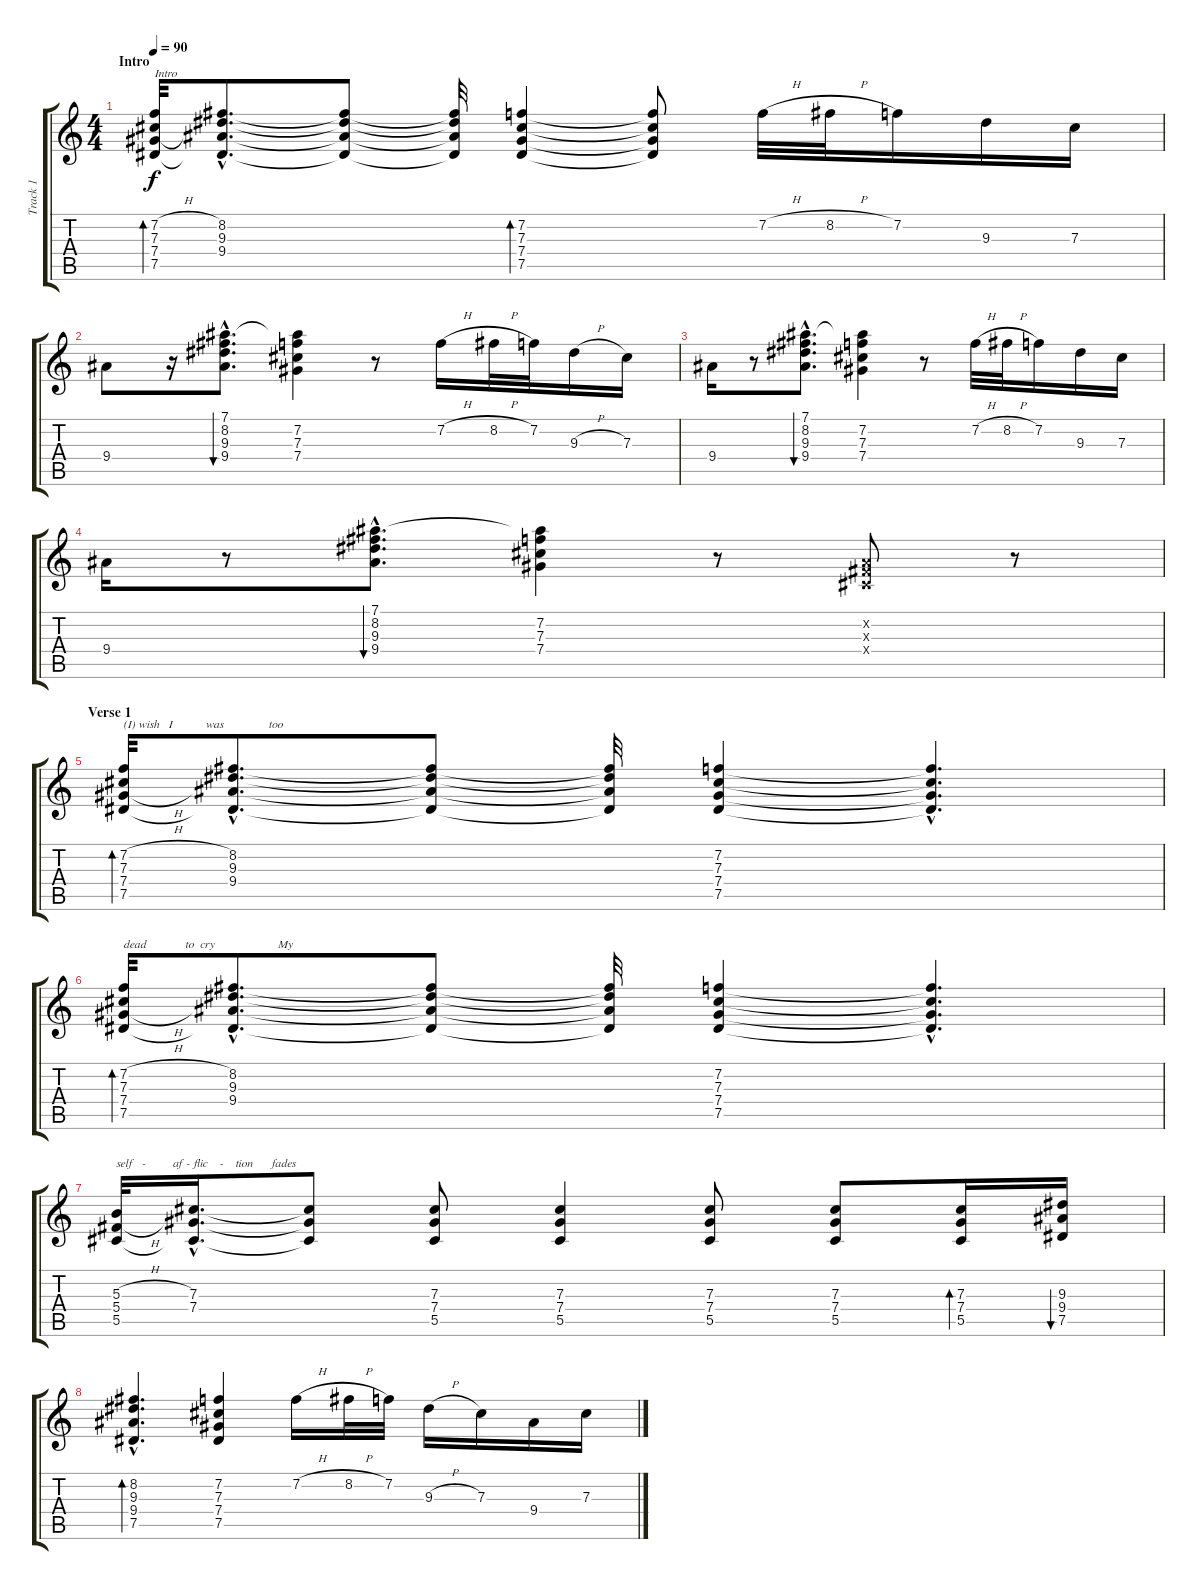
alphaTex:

\track ("Track 1" "Track 1") {instrument acousticguitarsteel}
\staff {score tabs}
\tuning (Eb4 Bb3 Gb3 Db3 Ab2 Eb2) {hide}
\ts (4 4)
\section ("" "Intro")
\tempo 90
\clef g2
\ks c
(7.2{h} 7.3{h} 7.4{h} 7.5).32{bd 60 txt "Intro" dy f instrument acousticguitarsteel} (8.2{hac} 9.3{hac} 9.4{hac} 7.5{hac t}).8{d} (8.2{t} 9.3{t} 9.4{t} 7.5{t}).8 (8.2{t} 9.3{t} 9.4{t} 7.5{t}).32 (7.2 7.3 7.4 7.5).4{bd 60} (7.2{t} 7.3{t} 7.4{t} 7.5{t}).8 7.2{h}.32 8.2{h}.32 7.2.16 9.3.16 7.3.16 |
9.4.8 r.16 (7.1{hac} 8.2{hac} 9.3{hac} 9.4{hac}).8{d bu 60} (7.1{t} 7.2 7.3 7.4).4 r.8 7.2{h}.16 8.2{h}.32 7.2.32 9.3{h}.16 7.3.16 |
9.4.16 r.8 (7.1{hac} 8.2{hac} 9.3{hac} 9.4{hac}).8{d bu 60} (7.1{t} 7.2 7.3 7.4).4 r.8 7.2{h}.32 8.2{h}.32 7.2.16 9.3.16 7.3.16 |
9.4.16 r.8 (7.1{hac} 8.2{hac} 9.3{hac} 9.4{hac}).8{d bu 60} (7.1{t} 7.2 7.3 7.4).4 r.8 (0.2{x} 0.3{x} 0.4{x}).8 r.8 |
\section ("" "Verse 1")
(7.2{h} 7.3{h} 7.4{h} 7.5).32{bd 60 txt "(I) wish   I           was               too"} (8.2{hac} 9.3{hac} 9.4{hac} 7.5{hac t}).8{d} (8.2{t} 9.3{t} 9.4{t} 7.5{t}).8 (8.2{t} 9.3{t} 9.4{t} 7.5{t}).32 (7.2 7.3 7.4 7.5).4 (7.2{hac t} 7.3{hac t} 7.4{hac t} 7.5{hac t}).4{d} |
(7.2{h} 7.3{h} 7.4{h} 7.5).32{bd 120 txt "dead             to  cry                     My"} (8.2{hac} 9.3{hac} 9.4{hac} 7.5{hac t}).8{d} (8.2{t} 9.3{t} 9.4{t} 7.5{t}).8 (8.2{t} 9.3{t} 9.4{t} 7.5{t}).32 (7.2 7.3 7.4 7.5).4 (7.2{hac t} 7.3{hac t} 7.4{hac t} 7.5{hac t}).4{d} |
(5.3{h} 5.4{h} 5.5).32{txt "self   -         af - flic    -    tion      fades"} (7.3{hac} 7.4{hac} 5.5{hac t}).16{d} (7.3{t} 7.4{t} 5.5{t}).8 (7.3 7.4 5.5).8 (7.3 7.4 5.5).4 (7.3 7.4 5.5).8 (7.3 7.4 5.5).8 (7.3 7.4 5.5).16{bd 60} (9.3 9.4 7.5).16{bu 60} |
(8.2{hac} 9.3{hac} 9.4{hac} 7.5{hac}).4{d bd 60} (7.2 7.3 7.4 7.5).4 7.2{h}.16 8.2{h}.32 7.2.32 9.3{h}.16 7.3.16 9.4.16 7.3.16
